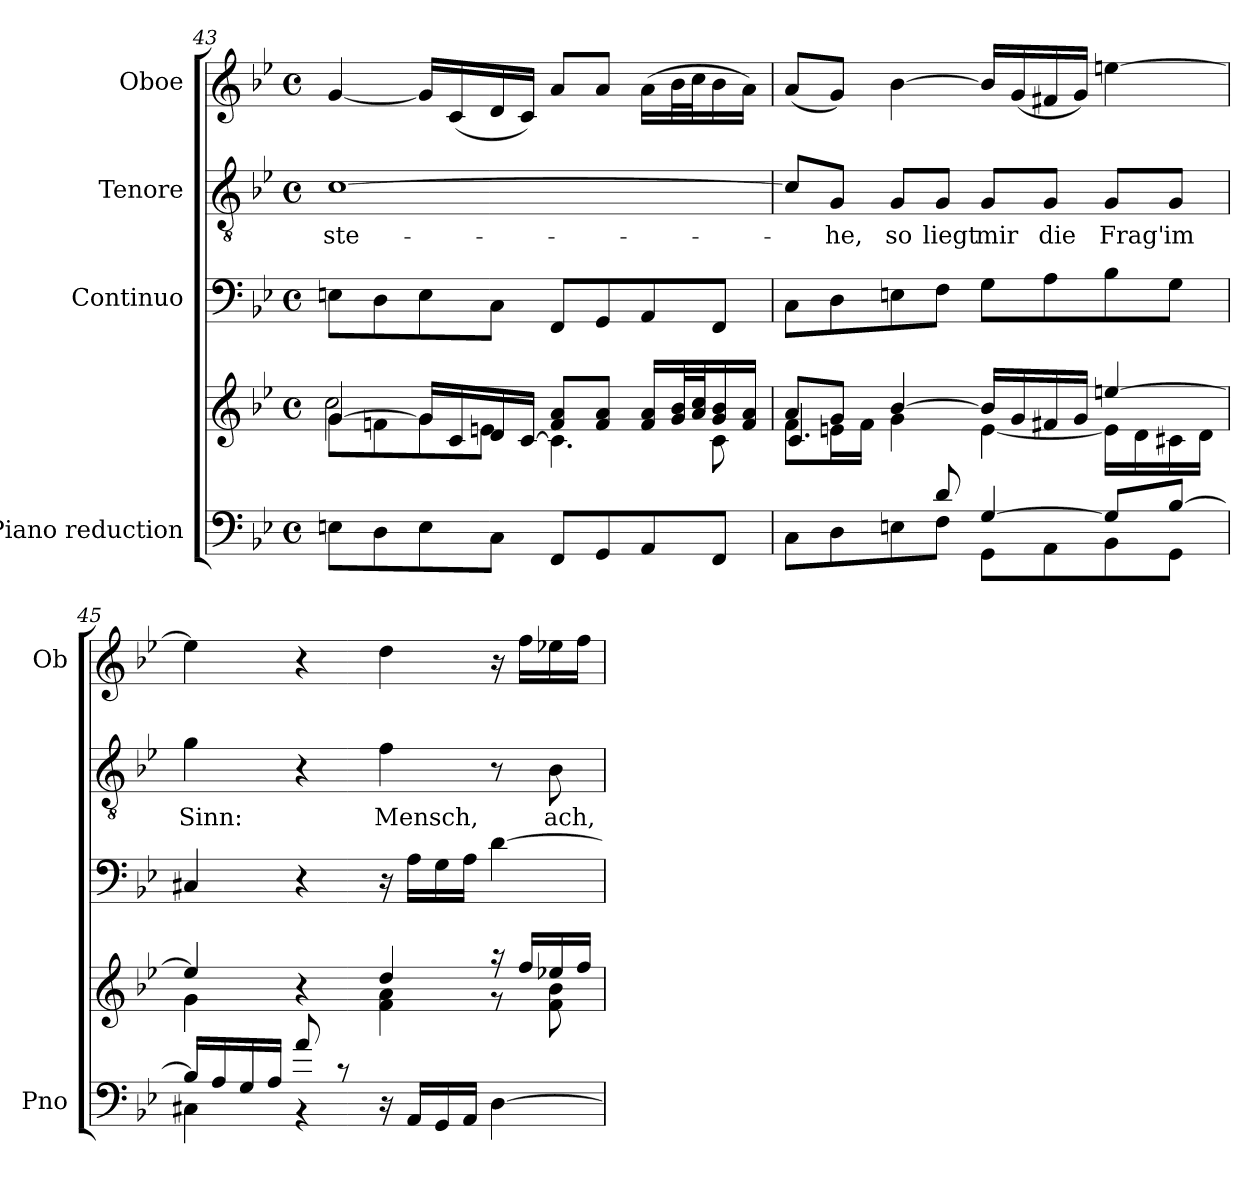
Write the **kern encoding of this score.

**kern	**kern	**kern	**kern	**text	**kern
*part4	*part4	*part3	*part2	*part2	*part1
*staff5	*staff4	*staff3	*staff2	*staff2	*staff1
*I"Piano reduction	*	*I"Continuo	*I"Tenore	*	*I"Oboe
*I'Pno	*	*	*	*	*I'Ob
*clefF4	*clefG2	*clefF4	*clefGv2	*	*clefG2
*k[b-e-]	*k[b-e-]	*k[b-e-]	*k[b-e-]	*	*k[b-e-]
*M4/4	*M4/4	*M4/4	*M4/4	*	*M4/4
*met(c)	*met(c)	*met(c)	*met(c)	*	*met(c)
=43	=43	=43	=43	=43	=43
*	*^	*	*	*	*
*	*	*^	*	*	*	*
!	!	!	!	!	!	!LO:LY:b	!
8En\L	[4g/	8g\L	2cc\	8En\L	[1c	ste-	[4g/
8D\	.	8fn\	.	8D\	.	.	.
8E\	16g/LL]	8g\	.	8E\	.	.	16g/LL]
.	16c/	.	.	.	.	.	(16c/
8C\J	16d/	8en\J	.	8C\J	.	.	16d/
.	[<16c/JJ	.	.	.	.	.	16c/JJ)
8FF/L	8f/ 8a/L	4.c\]	2ryy	8FF/L	.	.	8a/L
8GG/	8f/ 8a/J	.	.	8GG/	.	.	8a/J
8AA/	16f/ 16a/LL	.	.	8AA/	.	.	(16a\LL
.	32g/ 32b-/L	.	.	.	.	.	32b-\L
.	32a/ 32cc/J	.	.	.	.	.	32cc\J
8FF/J	16g/ 16b-/	8c\	.	8FF/J	.	.	16b-\
.	16f/ 16a/JJ	.	.	.	.	.	16a\JJ)
!!LO:PB:g=z
=44	=44	=44	=44	=44	=44	=44	=44
*^	*	*	*	*	*	*	*
4.ryy	8C\L	8a/L	8f\L	4.c/	8C\L	8c/L]	.	(8a/L
!	!	!	!	!	!	!	!LO:LY:b	!
.	8D\	8g/J	16en\L	.	8D\	8G/J	-he,	8g/J)
.	.	.	16f\JJ	.	.	.	.	.
!	!	!	!	!	!	!	!LO:LY:b	!
.	8En\	[4b-/	4g\	.	8En\	8G/L	so	[4b-\
!	!	!	!	!	!	!	!LO:LY:b	!
8d/	8F\J	.	.	2ryy	8F\J	8G/J	liegt	.
!	!	!	!	!	!	!	!LO:LY:b	!
[4G/	8GG\L	16b-/LL]	[4e\	.	8G\L	8G/L	mir	16b-/LL]
.	.	16g/	.	.	.	.	.	(16g/
!	!	!	!	!	!	!	!LO:LY:b	!
.	8AA\	16f#X/	.	.	8A\	8G/J	die	16f#X/
.	.	16g/JJ	.	.	.	.	.	16g/JJ)
!	!	!	!	!	!	!	!LO:LY:b	!
8G/L]	8BB-\	[4een/	16e\LL]	.	8B-\	8G/L	Frag'	[4een\
.	.	.	16d\	.	.	.	.	.
!	!	!	!	!	!	!	!LO:LY:b	!
[8B-/J	8GG\J	.	16c#X\	8ryy	8G\J	8G/J	im	.
.	.	.	16d\JJ	.	.	.	.	.
*	*	*	*v	*v	*	*	*	*
=45	=45	=45	=45	=45	=45	=45	=45
!	!	!	!	!	!	!LO:LY:b	!
16B-/LL]	4C#X\	4ee/]	4g\	4C#X/	4g\	Sinn:	4ee\]
16A/	.	.	.	.	.	.	.
16G/	.	.	.	.	.	.	.
16A/JJ	.	.	.	.	.	.	.
8a/	4r	4r	4ryy	4r	4r	.	4r
8r	.	.	.	.	.	.	.
!	!	!	!	!	!	!LO:LY:b	!
16r	16ryy	4dd/	4f\ 4a\	16r	4f\	Mensch,	4dd\
16AA/LL	8.ryy	.	.	16A\LL	.	.	.
16GG/	.	.	.	16G\	.	.	.
16AA/JJ	.	.	.	16A\JJ	.	.	.
4ryy	[4D\	16r	8r	[4d\	8r	.	16r
.	.	16ff/LL	.	.	.	.	16ff\LL
!	!	!	!	!	!	!LO:LY:b	!
.	.	16ee-X/	8f\ 8b-\	.	8B-\	ach,	16ee-X\
.	.	16ff/JJ	.	.	.	.	16ff\JJ
*v	*v	*	*	*	*	*	*
*	*v	*v	*	*	*	*
=	=	=	=	=	=
*-	*-	*-	*-	*-	*-
